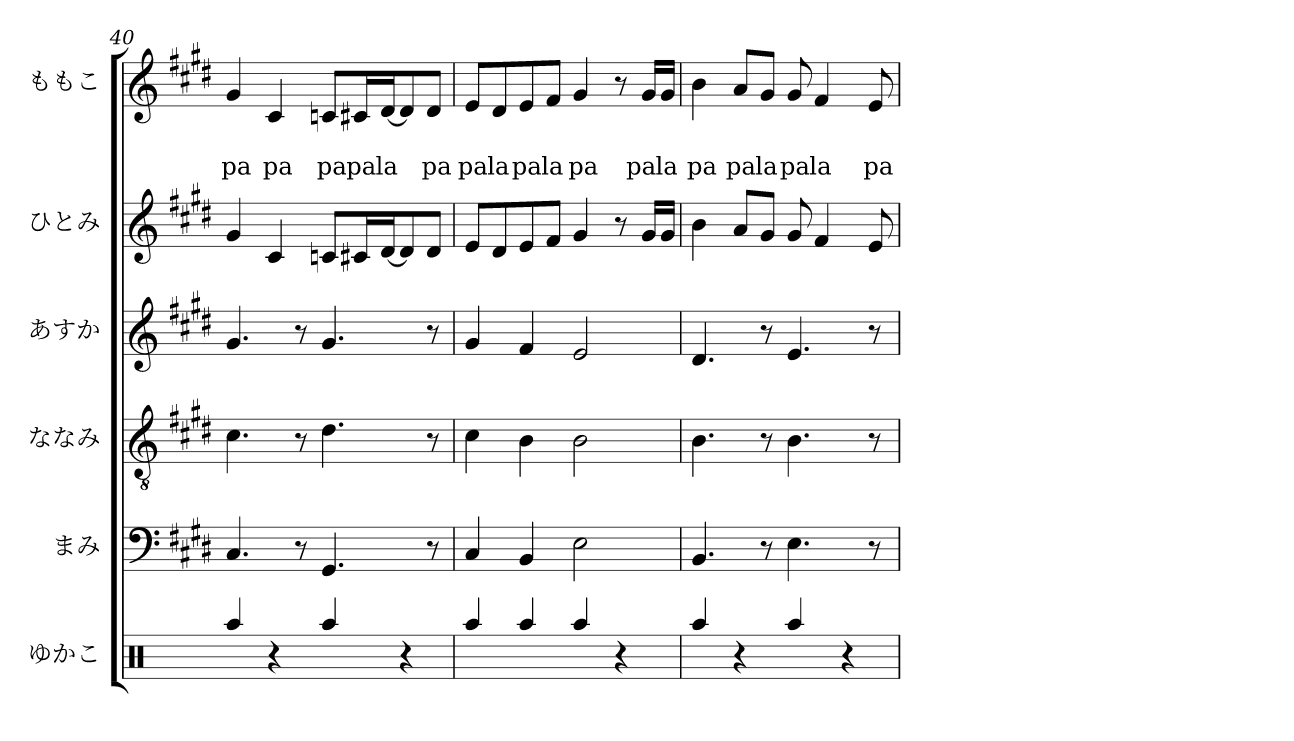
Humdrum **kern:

**kern	**kern	**kern	**kern	**kern	**kern	**text	**text
*part6	*part5	*part4	*part3	*part2	*part1	*part1	*part1
*staff6	*staff5	*staff4	*staff3	*staff2	*staff1	*staff1	*staff1
*I"ゆかこ	*I"まみ	*I"ななみ	*I"あすか	*I"ひとみ	*I"ももこ	*	*
*clefX	*clefF4	*clefGv2	*clefG2	*clefG2	*clefG2	*	*
*k[]	*k[f#c#g#d#]	*k[f#c#g#d#]	*k[f#c#g#d#]	*k[f#c#g#d#]	*k[f#c#g#d#]	*	*
=40	=40	=40	=40	=40	=40	=40	=40
4Raa/	4.C#/	4.c#\	4.g#/	4g#/	4g#/	.	pa
4r	.	.	.	4c#/	4c#/	.	pa
.	8r	8r	8r	.	.	.	.
4Raa/	4.GG#/	4.d#\	4.g#/	8cn/L	8cn/L	.	pa
.	.	.	.	16c#X/L	16c#X/L	.	pa
.	.	.	.	[16d#/J	[16d#/J	.	la
4r	.	.	.	8d#/]	8d#/]	.	.
.	8r	8r	8r	8d#/J	8d#/J	.	pa
=41	=41	=41	=41	=41	=41	=41	=41
4Raa/	4C#/	4c#\	4g#/	8e/L	8e/L	.	pa
.	.	.	.	8d#/	8d#/	.	la
4Raa/	4BB/	4B\	4f#/	8e/	8e/	.	pa
.	.	.	.	8f#/J	8f#/J	.	la
4Raa/	2E\	2B\	2e/	4g#/	4g#/	.	pa
4r	.	.	.	8r	8r	.	.
.	.	.	.	16g#/LL	16g#/LL	.	pa
.	.	.	.	16g#/JJ	16g#/JJ	.	la
!!LO:PB:g=z
=42	=42	=42	=42	=42	=42	=42	=42
4Raa/	4.BB/	4.B\	4.d#/	4b\	4b\	.	pa
4r	.	.	.	8a/L	8a/L	.	pa
.	8r	8r	8r	8g#/J	8g#/J	.	la
4Raa/	4.E\	4.B\	4.e/	8g#/	8g#/	.	pa
.	.	.	.	4f#/	4f#/	.	la
4r	.	.	.	.	.	.	.
.	8r	8r	8r	8e/	8e/	.	pa
=	=	=	=	=	=	=	=
*-	*-	*-	*-	*-	*-	*-	*-
